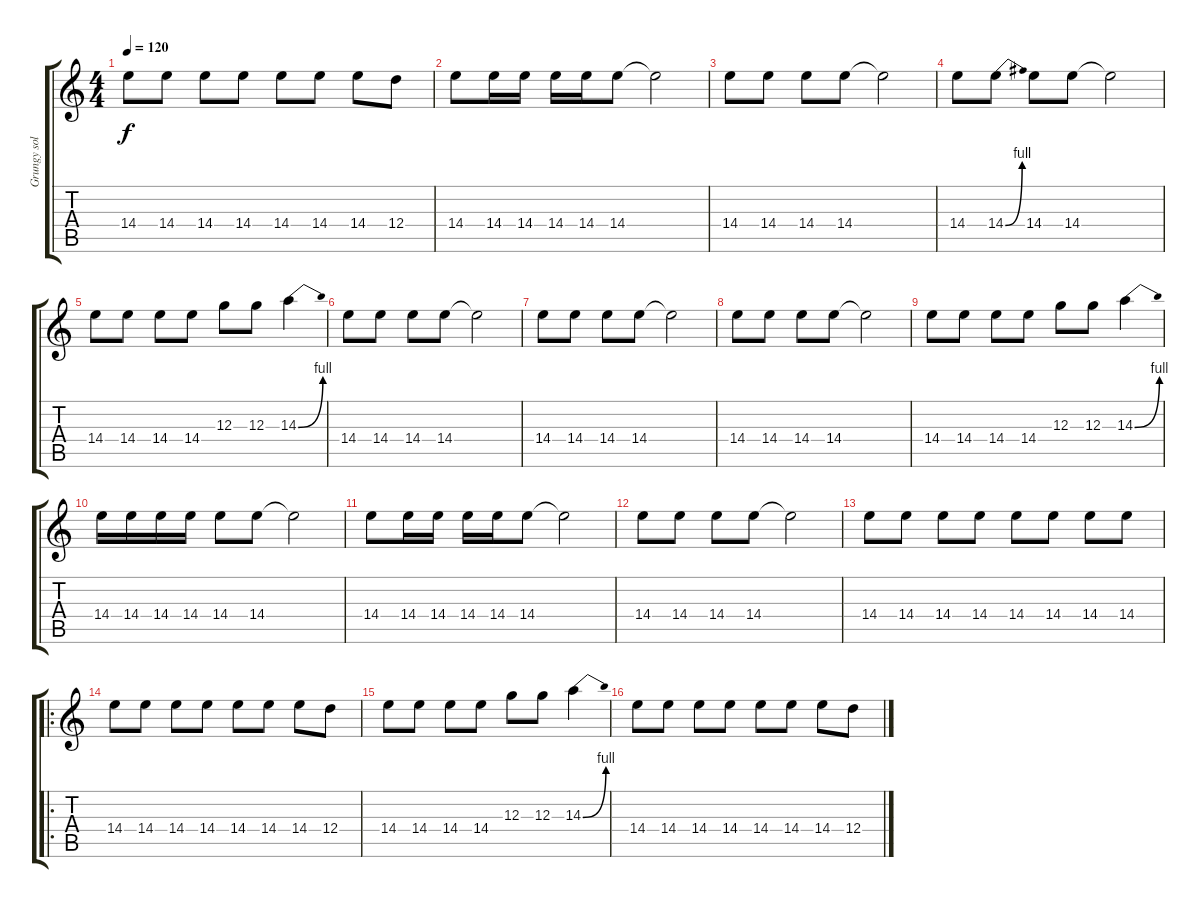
\track ("Grungy solo" "Grungy sol") {instrument distortionguitar}
\staff {score tabs}
\tuning (E4 B3 G3 D3 A2 E2) {hide}
\ts (4 4)
\tempo 120
\clef g2
\ks c
14.4.8{dy f} 14.4.8 14.4.8 14.4.8 14.4.8 14.4.8 14.4.8 12.4.8 |
14.4.8 14.4.16 14.4.16 14.4.16 14.4.16 14.4.8 14.4{t}.2 |
14.4.8 14.4.8 14.4.8 14.4.8 14.4{t}.2 |
14.4.8 14.4{be (bend 0 0 60 4)}.8 14.4.8 14.4.8 14.4{t}.2 |
14.4.8 14.4.8 14.4.8 14.4.8 12.3.8 12.3.8 14.3{be (bend 0 0 60 4)}.4 |
14.4.8 14.4.8 14.4.8 14.4.8 14.4{t}.2 |
14.4.8 14.4.8 14.4.8 14.4.8 14.4{t}.2 |
14.4.8 14.4.8 14.4.8 14.4.8 14.4{t}.2 |
14.4.8 14.4.8 14.4.8 14.4.8 12.3.8 12.3.8 14.3{be (bend 0 0 60 4)}.4 |
14.4.16 14.4.16 14.4.16 14.4.16 14.4.8 14.4.8 14.4{t}.2 |
14.4.8 14.4.16 14.4.16 14.4.16 14.4.16 14.4.8 14.4{t}.2 |
14.4.8 14.4.8 14.4.8 14.4.8 14.4{t}.2 |
14.4.8{volume 0} 14.4.8{volume 7} 14.4.8 14.4.8 14.4.8 14.4.8 14.4.8 14.4.8 |
\ro
14.4.8 14.4.8 14.4.8 14.4.8 14.4.8 14.4.8 14.4.8 12.4.8 |
14.4.8 14.4.8 14.4.8 14.4.8 12.3.8 12.3.8 14.3{be (bend 0 0 60 4)}.4 |
14.4.8 14.4.8 14.4.8 14.4.8 14.4.8 14.4.8 14.4.8 12.4.8
